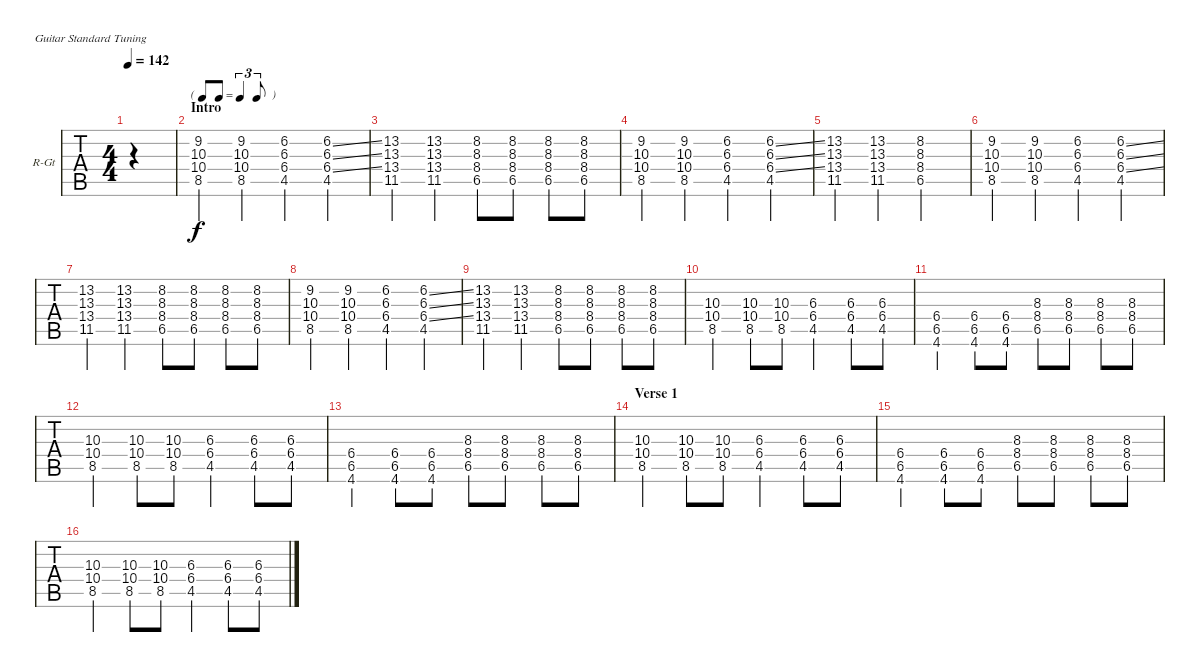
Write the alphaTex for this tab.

\defaultSystemsLayout 4
\bracketExtendMode groupsimilarinstruments
\firstSystemTrackNameOrientation horizontal
\otherSystemsTrackNameOrientation horizontal
\track ("Rythm Guitar (Billi Joe)" "R-Gt") {instrument distortionguitar}
\staff {tabs}
\tuning (E4 B3 G3 D3 A2 E2)
\ts (4 4)
\tempo 142
\clef g2
\ks c
|
\tf triplet8th
\section ("" "Intro")
(10.4 10.3 9.2 8.5).4 (10.4 10.3 9.2 8.5).4 (6.4 6.3 6.2 4.5).4 (6.4{ss} 6.3{ss} 6.2{ss} 4.5).4 |
(13.4 13.3 13.2 11.5).4 (13.4 13.3 13.2 11.5).4 (8.4 8.3 8.2 6.5).8 (8.4 8.3 8.2 6.5).8 (8.4 8.3 8.2 6.5).8 (8.4 8.3 8.2 6.5).8 |
(10.4 10.3 9.2 8.5).4 (10.4 10.3 9.2 8.5).4 (6.4 6.3 6.2 4.5).4 (6.4{ss} 6.3{ss} 6.2{ss} 4.5).4 |
(13.4 13.3 13.2 11.5).4 (13.4 13.3 13.2 11.5).4 (8.4 8.3 8.2 6.5).2 |
(10.4 10.3 9.2 8.5).4 (10.4 10.3 9.2 8.5).4 (6.4 6.3 6.2 4.5).4 (6.4{ss} 6.3{ss} 6.2{ss} 4.5).4 |
(13.4 13.3 13.2 11.5).4 (13.4 13.3 13.2 11.5).4 (8.4 8.3 8.2 6.5).8 (8.4 8.3 8.2 6.5).8 (8.4 8.3 8.2 6.5).8 (8.4 8.3 8.2 6.5).8 |
(10.4 10.3 9.2 8.5).4 (10.4 10.3 9.2 8.5).4 (6.4 6.3 6.2 4.5).4 (6.4{ss} 6.3{ss} 6.2{ss} 4.5).4 |
(13.4 13.3 13.2 11.5).4 (13.4 13.3 13.2 11.5).4 (8.4 8.3 8.2 6.5).8 (8.4 8.3 8.2 6.5).8 (8.4 8.3 8.2 6.5).8 (8.4 8.3 8.2 6.5).8 |
(10.4 10.3 8.5).4 (10.4 10.3 8.5).8 (10.4 10.3 8.5).8 (6.4 6.3 4.5).4 (6.4 6.3 4.5).8 (6.4 6.3 4.5).8 |
(6.4 4.6 6.5).4 (6.4 6.5 4.6).8 (6.4 6.5 4.6).8 (8.4 8.3 6.5).8 (8.4 8.3 6.5).8 (8.4 8.3 6.5).8 (8.4 8.3 6.5).8 |
(10.4 10.3 8.5).4 (10.4 10.3 8.5).8 (10.4 10.3 8.5).8 (6.4 6.3 4.5).4 (6.4 6.3 4.5).8 (6.4 6.3 4.5).8 |
(6.4 4.6 6.5).4 (6.4 6.5 4.6).8 (6.4 6.5 4.6).8 (8.4 8.3 6.5).8 (8.4 8.3 6.5).8 (8.4 8.3 6.5).8 (8.4 8.3 6.5).8 |
\section ("" "Verse 1")
(10.4 10.3 8.5).4 (10.4 10.3 8.5).8 (10.4 10.3 8.5).8 (6.4 6.3 4.5).4 (6.4 6.3 4.5).8 (6.4 6.3 4.5).8 |
(6.4 4.6 6.5).4 (6.4 6.5 4.6).8 (6.4 6.5 4.6).8 (8.4 8.3 6.5).8 (8.4 8.3 6.5).8 (8.4 8.3 6.5).8 (8.4 8.3 6.5).8 |
(10.4 10.3 8.5).4 (10.4 10.3 8.5).8 (10.4 10.3 8.5).8 (6.4 6.3 4.5).4 (6.4 6.3 4.5).8 (6.4 6.3 4.5).8
